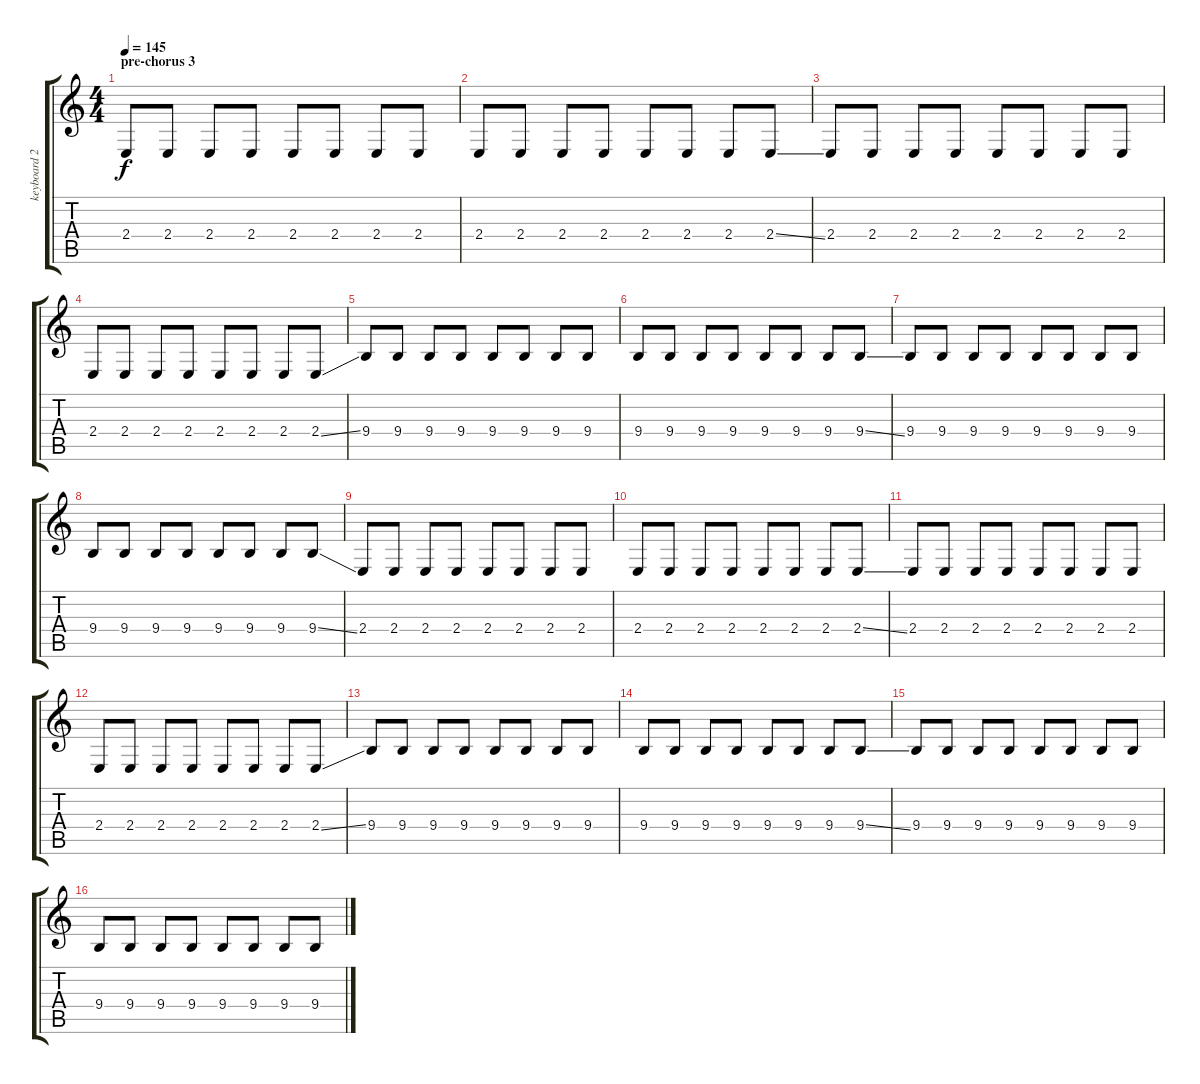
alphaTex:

\track ("keyboard 2" "keyboard 2") {instrument fx8scifi}
\staff {score tabs}
\tuning (E4 B3 G3 D3 A2 E2) {hide}
\ts (4 4)
\section ("" "pre-chorus 3")
\tempo 145
\clef g2
\ks c
2.4.8{dy f} 2.4.8 2.4.8 2.4.8 2.4.8 2.4.8 2.4.8 2.4.8 |
2.4.8 2.4.8 2.4.8 2.4.8 2.4.8 2.4.8 2.4.8 2.4{ss}.8 |
2.4.8 2.4.8 2.4.8 2.4.8 2.4.8 2.4.8 2.4.8 2.4.8 |
2.4.8 2.4.8 2.4.8 2.4.8 2.4.8 2.4.8 2.4.8 2.4{ss}.8 |
9.4.8 9.4.8 9.4.8 9.4.8 9.4.8 9.4.8 9.4.8 9.4.8 |
9.4.8 9.4.8 9.4.8 9.4.8 9.4.8 9.4.8 9.4.8 9.4{ss}.8 |
9.4.8 9.4.8 9.4.8 9.4.8 9.4.8 9.4.8 9.4.8 9.4.8 |
9.4.8 9.4.8 9.4.8 9.4.8 9.4.8 9.4.8 9.4.8 9.4{ss}.8 |
2.4.8 2.4.8 2.4.8 2.4.8 2.4.8 2.4.8 2.4.8 2.4.8 |
2.4.8 2.4.8 2.4.8 2.4.8 2.4.8 2.4.8 2.4.8 2.4{ss}.8 |
2.4.8 2.4.8 2.4.8 2.4.8 2.4.8 2.4.8 2.4.8 2.4.8 |
2.4.8 2.4.8 2.4.8 2.4.8 2.4.8 2.4.8 2.4.8 2.4{ss}.8 |
9.4.8 9.4.8 9.4.8 9.4.8 9.4.8 9.4.8 9.4.8 9.4.8 |
9.4.8 9.4.8 9.4.8 9.4.8 9.4.8 9.4.8 9.4.8 9.4{ss}.8 |
9.4.8 9.4.8 9.4.8 9.4.8 9.4.8 9.4.8 9.4.8 9.4.8 |
9.4.8 9.4.8 9.4.8 9.4.8 9.4.8 9.4.8 9.4.8 9.4{ss}.8
